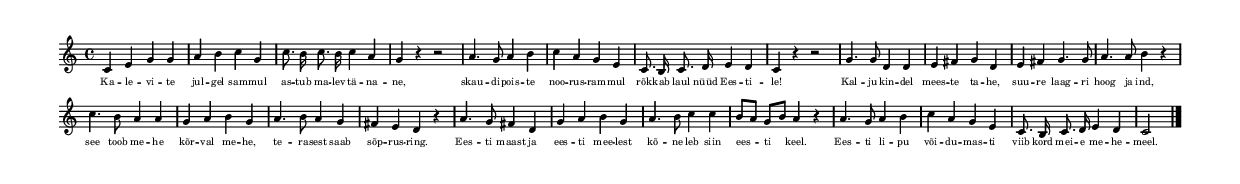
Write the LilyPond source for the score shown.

\header{
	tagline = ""
}

#(set-global-staff-size 10)

cfgSong = {
	\key c \major
	\time 4/4
	\autoBeamOff
	%\partial 4
}

cfgText = {
	\set fontSize = #-2
}

melody = {
	\cfgSong
	\relative c'{
		c4 e g g | a b c g | c8. b16 c8. b16 c4 a | g r4 r2 |
		a4. g8 a4 b | c a g e | c8. b16 c8. d16 e4 d | c r4 r2 |
		g'4. g8 d4 d | e fis g d | e fis g4. g8 |
			a4. a8 b4 r4 | c4. b8 a4 a |
		g4 a b g | a4. b8 a4 g | fis e d r | a'4. g8 fis4 d |
			g4 a b g |
		a4. b8 c4 c | b8[a] g[b] a4 r | a4. g8 a4 b |
			c4 a g e | c8. b16 c8. d16 e4 d c2
			\bar "|."
	}
}

songChords = \chordmode {
	%CHORDS GO HERE
}

verseOne = \lyricmode {
	\cfgText
	%\set stanza = "1."
	Ka -- le -- vi -- te jul -- gel sam -- mul
	as -- tub ma -- lev tä -- na -- ne,
	skau -- di -- pois -- te noo -- rus -- ram -- mul
	rõk -- kab laul nüüd Ees -- ti -- le!
	
	Kal -- ju -- kin -- del mees -- te ta -- he,
	suu -- re laag -- ri hoog ja ind,
	see toob me -- he kõr -- val me -- he,
	te -- ra -- sest saab sõp -- rus -- ring.
	Ees -- ti maast ja ees -- ti mee -- lest
	kõ -- ne -- leb siin ees -- ti keel.
	Ees -- ti li -- pu või -- du -- mas -- ti
	viib kord mei -- e me -- he -- meel.
}

\score {
	{
	  <<
	    %\chords { \set chordChanges = ##t \songChords }
	    { \melody }
	    \addlyrics { \verseOne }
	  >>
	}
	
	\layout {
		indent = #0
		%ragged-last = ##t
		\context {
			\Score
			\remove "Bar_number_engraver"
		}		
		\context {
			\Lyrics
			fontSize = #-2
		}
	}
	\midi { \tempo 4 = 90 }
}


\version "2.8.1"